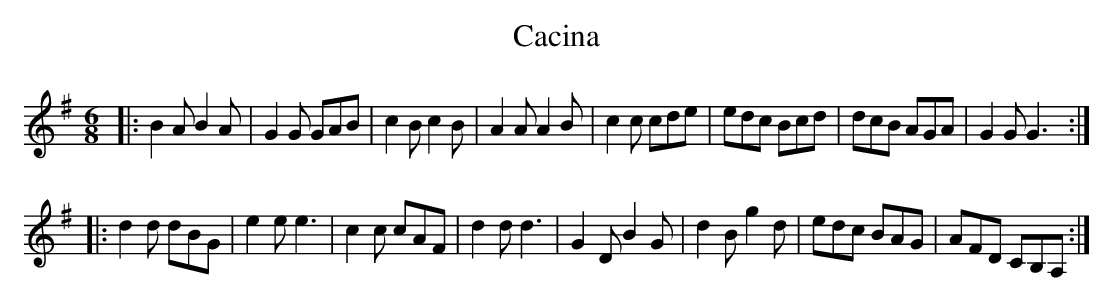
X:1
T:Cacina
M:6/8
L:1/8
K:G
|: B2A B2A | G2G GAB | c2B c2B | A2A A2B | c2c cde | edc Bcd | dcB AGA | G2G G3 :|
|: d2d dBG | e2e e3  | c2c cAF | d2d d3  | G2D B2G | d2B g2d | edc BAG | AFD CB,A, :|
